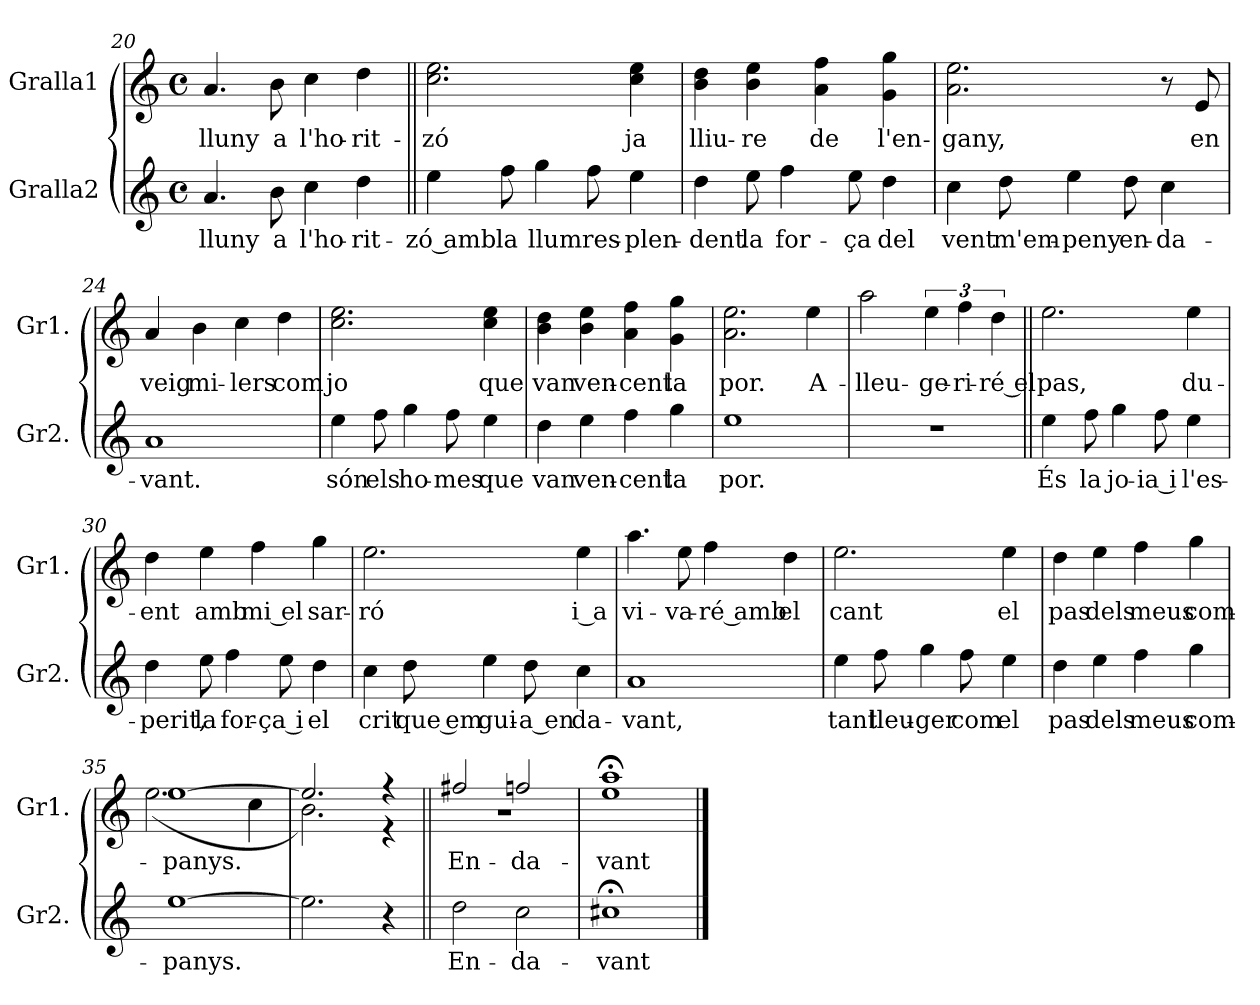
**kern	**text	**kern	**text
*part2	*part2	*part1	*part1
*staff2	*staff2	*staff1	*staff1
*I"Gralla2	*	*I"Gralla1	*
*I'Gr2.	*	*I'Gr1.	*
!!LO:LB:g=z
*clefG2	*	*clefG2	*
*k[]	*	*k[]	*
*M4/4	*	*M4/4	*
*met(c)	*	*met(c)	*
=20	=20	=20	=20
!	!LO:LY:b	!	!LO:LY:b
4.a/	lluny	4.a/	lluny
!	!LO:LY:b	!	!LO:LY:b
8b\	a	8b\	a
!	!LO:LY:b	!	!LO:LY:b
4cc\	l'ho-	4cc\	l'ho-
!	!LO:LY:b	!	!LO:LY:b
4dd\	-rit-	4dd\	-rit-
=21||	=21||	=21||	=21||
!	!LO:LY:b	!	!LO:LY:b
4ee\	zó amb	2.cc\ 2.ee\	-zó
!	!LO:LY:b	!	!
8ff\	la	.	.
!	!LO:LY:b	!	!
4gg\	llum	.	.
!	!LO:LY:b	!	!
8ff\	res-	.	.
!	!LO:LY:b	!	!LO:LY:b
4ee\	-plen-	4cc\ 4ee\	ja
=22	=22	=22	=22
!	!LO:LY:b	!	!LO:LY:b
4dd\	-dent	4b\ 4dd\	lliu-
!	!LO:LY:b	!	!LO:LY:b
8ee\	la	4b\ 4ee\	-re
!	!LO:LY:b	!	!
4ff\	for-	.	.
!	!	!	!LO:LY:b
.	.	4a\ 4ff\	de
!	!LO:LY:b	!	!
8ee\	-ça	.	.
!	!LO:LY:b	!	!LO:LY:b
4dd\	del	4g\ 4gg\	l'en-
=23	=23	=23	=23
!	!LO:LY:b	!	!LO:LY:b
4cc\	vent	2.a\ 2.ee\	-gany,
!	!LO:LY:b	!	!
8dd\	m'em-	.	.
!	!LO:LY:b	!	!
4ee\	-peny	.	.
!	!LO:LY:b	!	!
8dd\	en-	.	.
!	!LO:LY:b	!	!
4cc\	-da-	8r	.
!	!	!	!LO:LY:b
.	.	8e/	en
=24	=24	=24	=24
!	!LO:LY:b	!	!LO:LY:b
1a	-vant.	4a/	veig
!	!	!	!LO:LY:b
.	.	4b\	mi-
!	!	!	!LO:LY:b
.	.	4cc\	-lers
!	!	!	!LO:LY:b
.	.	4dd\	com
!!LO:LB:g=z
=25	=25	=25	=25
!	!LO:LY:b	!	!LO:LY:b
4ee\	són	2.cc\ 2.ee\	jo
!	!LO:LY:b	!	!
8ff\	els	.	.
!	!LO:LY:b	!	!
4gg\	ho-	.	.
!	!LO:LY:b	!	!
8ff\	-mes	.	.
!	!LO:LY:b	!	!LO:LY:b
4ee\	que	4cc\ 4ee\	que
=26	=26	=26	=26
!	!LO:LY:b	!	!LO:LY:b
4dd\	van	4b\ 4dd\	van
!	!LO:LY:b	!	!LO:LY:b
4ee\	ven-	4b\ 4ee\	ven-
!	!LO:LY:b	!	!LO:LY:b
4ff\	-cent	4a\ 4ff\	-cent
!	!LO:LY:b	!	!LO:LY:b
4gg\	la	4g\ 4gg\	la
=27	=27	=27	=27
!	!LO:LY:b	!	!LO:LY:b
1ee	por.	2.a\ 2.ee\	por.
!	!	!	!LO:LY:b
.	.	4ee\	A-
=28	=28	=28	=28
!	!	!	!LO:LY:b
1r	.	2aa\	-lleu-
!	!	!	!LO:LY:b
.	.	6ee\	-ge-
!	!	!	!LO:LY:b
.	.	6ff\	-ri-
!	!	!	!LO:LY:b
.	.	6dd\	ré el
=29||	=29||	=29||	=29||
!	!LO:LY:b	!	!LO:LY:b
4ee\	És	2.ee\	pas,
!	!LO:LY:b	!	!
8ff\	la	.	.
!	!LO:LY:b	!	!
4gg\	jo-	.	.
!	!LO:LY:b	!	!
8ff\	ia i	.	.
!	!LO:LY:b	!	!LO:LY:b
4ee\	l'es-	4ee\	du-
=30	=30	=30	=30
!	!LO:LY:b	!	!LO:LY:b
4dd\	-perit,	4dd\	-ent
!	!LO:LY:b	!	!LO:LY:b
8ee\	la	4ee\	amb
!	!LO:LY:b	!	!
4ff\	for-	.	.
!	!	!	!LO:LY:b
.	.	4ff\	mi el
!	!LO:LY:b	!	!
8ee\	ça i	.	.
!	!LO:LY:b	!	!LO:LY:b
4dd\	el	4gg\	sar-
!!LO:LB:g=z
=31	=31	=31	=31
!	!LO:LY:b	!	!LO:LY:b
4cc\	crit	2.ee\	-ró
!	!LO:LY:b	!	!
8dd\	que em	.	.
!	!LO:LY:b	!	!
4ee\	gui-	.	.
!	!LO:LY:b	!	!
8dd\	a en	.	.
!	!LO:LY:b	!	!LO:LY:b
4cc\	-da-	4ee\	i a
=32	=32	=32	=32
!	!LO:LY:b	!	!LO:LY:b
1a	-vant,	4.aa\	-vi-
!	!	!	!LO:LY:b
.	.	8ee\	-va-
!	!	!	!LO:LY:b
.	.	4ff\	ré amb
!	!	!	!LO:LY:b
.	.	4dd\	el
=33	=33	=33	=33
!	!LO:LY:b	!	!LO:LY:b
4ee\	tant	2.ee\	cant
!	!LO:LY:b	!	!
8ff\	lleu-	.	.
!	!LO:LY:b	!	!
4gg\	-ger	.	.
!	!LO:LY:b	!	!
8ff\	com	.	.
!	!LO:LY:b	!	!LO:LY:b
4ee\	el	4ee\	el
=34	=34	=34	=34
!	!LO:LY:b	!	!LO:LY:b
4dd\	pas	4dd\	pas
!	!LO:LY:b	!	!LO:LY:b
4ee\	dels	4ee\	dels
!	!LO:LY:b	!	!LO:LY:b
4ff\	meus	4ff\	meus
!	!LO:LY:b	!	!LO:LY:b
4gg\	com-	4gg\	com-
=35	=35	=35	=35
!	!LO:LY:b	!	!LO:LY:b
*	*	*^	*
[1ee	-panys.	[1ee	(<2.ee\	-panys.
.	.	.	4cc\	.
=36	=36	=36	=36	=36
2.ee\]	.	2.ee/]	2.b\)	.
4r	.	4r	4r	.
!!LO:LB:g=z	!!
=37||	=37||	=37||	=37||	=37||
!	!LO:LY:b	!	!	!LO:LY:b
2dd\	En-	2ff#X/	1r	En-
!	!LO:LY:b	!	!	!LO:LY:b
2cc\	-da-	2ffn/	.	-da-
*	*	*v	*v	*
=38	=38	=38	=38
!	!LO:LY:b	!	!LO:LY:b
1cc#X;<	-vant	1ee;< 1aa;<	-vant
==	==	==	==
*-	*-	*-	*-
